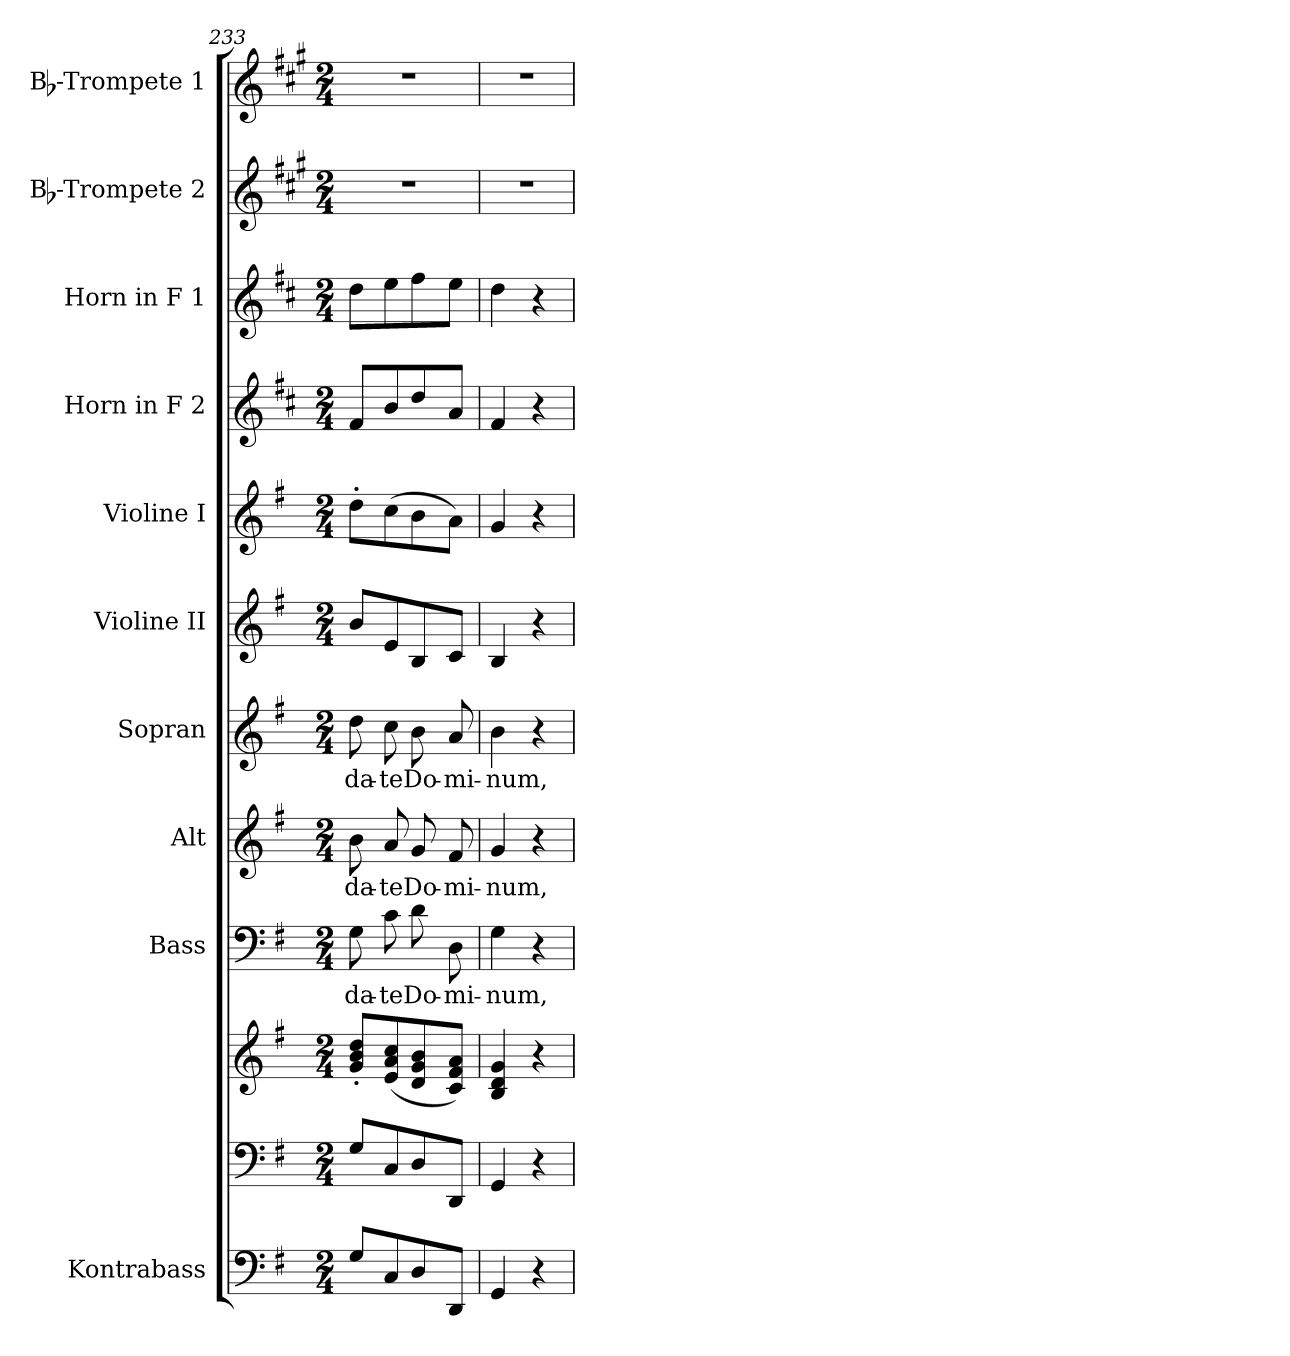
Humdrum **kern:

**kern	**kern	**kern	**kern	**text	**kern	**text	**kern	**text	**kern	**kern	**kern	**kern	**kern	**kern
*part11	*part10	*part10	*part9	*part9	*part8	*part8	*part7	*part7	*part6	*part5	*part4	*part3	*part2	*part1
*staff12	*staff11	*staff10	*staff9	*staff9	*staff8	*staff8	*staff7	*staff7	*staff6	*staff5	*staff4	*staff3	*staff2	*staff1
*I"Kontrabass	*	*	*I"Bass	*	*I"Alt	*	*I"Sopran	*	*I"Violine II	*I"Violine I	*I"Horn in F 2	*I"Horn in F 1	*I"Bb-Trompete 2	*I"Bb-Trompete 1
*I'Kb.	*	*	*I'B.	*	*I'A.	*	*I'S.	*	*I'Vl. II	*I'Vl. I	*	*	*I'Bb Trp. 2	*I'Bb Trp. 1
*clefF4	*clefF4	*clefG2	*clefF4	*	*clefG2	*	*clefG2	*	*clefG2	*clefG2	*clefG2	*clefG2	*clefG2	*clefG2
*ITrd7c12	*	*	*	*	*	*	*	*	*	*	*ITrd4c7	*ITrd4c7	*ITrd1c2	*ITrd1c2
*k[f#]	*k[f#]	*k[f#]	*k[f#]	*	*k[f#]	*	*k[f#]	*	*k[f#]	*k[f#]	*k[f#]	*k[f#]	*k[f#]	*k[f#]
*G:	*G:	*G:	*G:	*	*G:	*	*G:	*	*G:	*G:	*G:	*G:	*G:	*G:
*M2/4	*M2/4	*M2/4	*M2/4	*	*M2/4	*	*M2/4	*	*M2/4	*M2/4	*M2/4	*M2/4	*M2/4	*M2/4
=233	=233	=233	=233	=233	=233	=233	=233	=233	=233	=233	=233	=233	=233	=233
!	!	!	!	!LO:LY:b	!	!LO:LY:b	!	!LO:LY:b	!	!	!	!	!	!
8GG/L	8G/L	8g/'< 8b/'< 8dd/'<L	8G\	-da-	8b\	-da-	8dd\	-da-	8b/L	8dd'>\L	8B/L	8g\L	2r	2r
!	!	!	!	!LO:LY:b	!	!LO:LY:b	!	!LO:LY:b	!	!	!	!	!	!
8CC/	8C/	(<8e/ 8a/ 8cc/	8c\	-te	8a/	-te	8cc\	-te	8e/	(>8cc\	8e/	8a\	.	.
!	!	!	!	!LO:LY:b	!	!LO:LY:b	!	!LO:LY:b	!	!	!	!	!	!
8DD/	8D/	8d/ 8g/ 8b/	8d\	Do-	8g/	Do-	8b\	Do-	8B/	8b\	8g/	8b\	.	.
!	!	!	!	!LO:LY:b	!	!LO:LY:b	!	!LO:LY:b	!	!	!	!	!	!
8DDD/J	8DD/J	8c/ 8f#/ 8a/J)	8D\	-mi-	8f#/	-mi-	8a/	-mi-	8c/J	8a\J)	8d/J	8a\J	.	.
=234	=234	=234	=234	=234	=234	=234	=234	=234	=234	=234	=234	=234	=234	=234
!	!	!	!	!LO:LY:b	!	!LO:LY:b	!	!LO:LY:b	!	!	!	!	!	!
4GGG/	4GG/	4B/ 4d/ 4g/	4G\	-num,	4g/	-num,	4b\	-num,	4B/	4g/	4B/	4g\	2r	2r
4r	4r	4r	4r	.	4r	.	4r	.	4r	4r	4r	4r	.	.
=	=	=	=	=	=	=	=	=	=	=	=	=	=	=
*-	*-	*-	*-	*-	*-	*-	*-	*-	*-	*-	*-	*-	*-	*-
